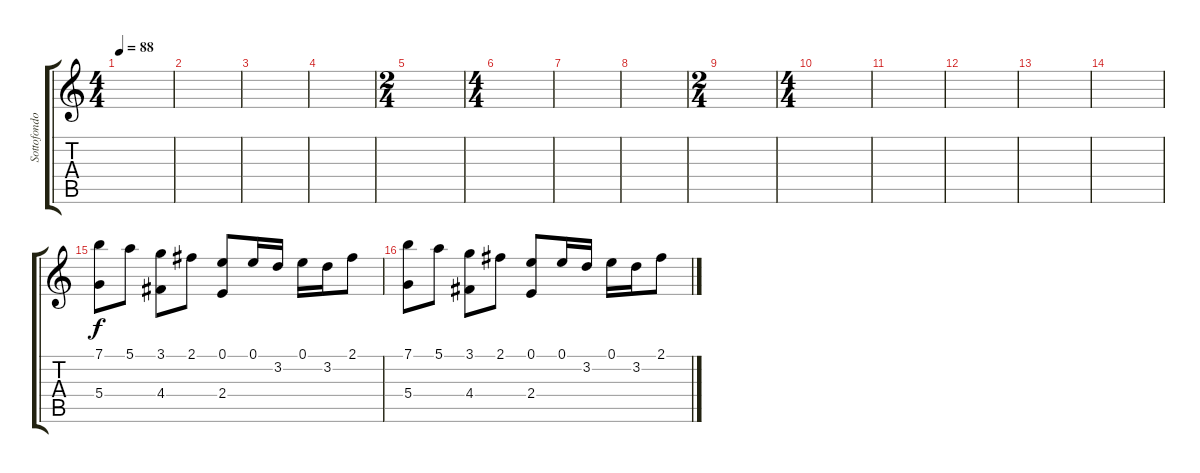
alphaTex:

\track ("Sottofondo solista" "Sottofondo") {instrument acousticguitarsteel}
\staff {score tabs}
\tuning (E4 B3 G3 D3 A2 E2) {hide}
\ts (4 4)
\tempo 88
\clef g2
\ks c
|
|
|
|
\ts (2 4)
|
\ts (4 4)
|
|
|
\ts (2 4)
|
\ts (4 4)
|
|
|
|
|
(7.1 5.4).8 5.1.8 (3.1 4.4).8 2.1.8 (0.1 2.4).8 0.1.16 3.2.16 0.1.16 3.2.16 2.1.8 |
(7.1 5.4).8 5.1.8 (3.1 4.4).8 2.1.8 (0.1 2.4).8 0.1.16 3.2.16 0.1.16 3.2.16 2.1.8
